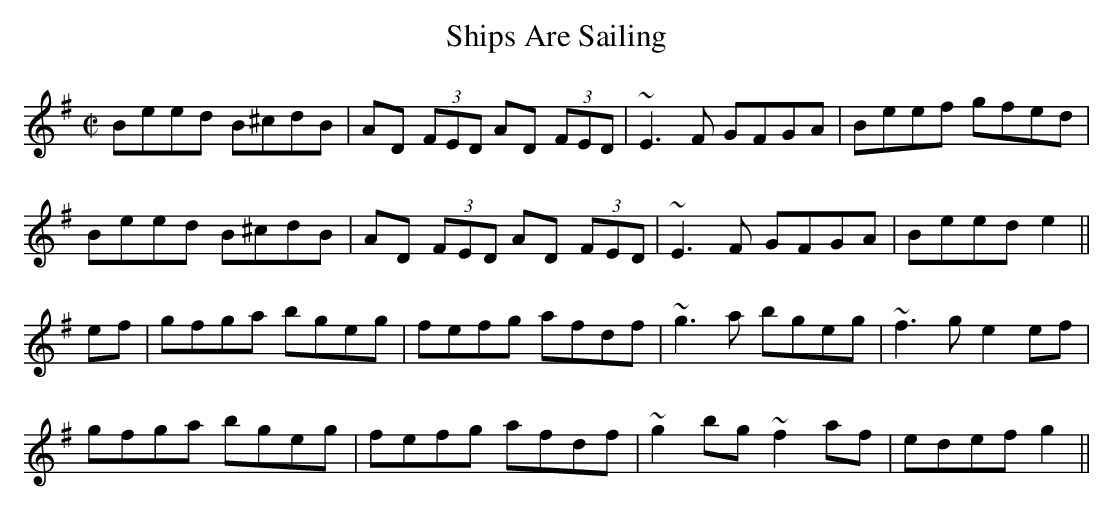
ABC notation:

X:1
T:Ships Are Sailing
M:C|
E:9
K:G
Beed B^cdB|AD (3FED AD (3FED|~E3 F GFGA|Beef gfed|*
Beed B^cdB|AD (3FED AD (3FED|~E3 F GFGA|Beed e2||*
ef|gfga bgeg|fefg afdf|~g3a bgeg|~f3g e2 ef|*
gfga bgeg|fefg afdf|~g2 bg ~f2 af|edef g2||**
